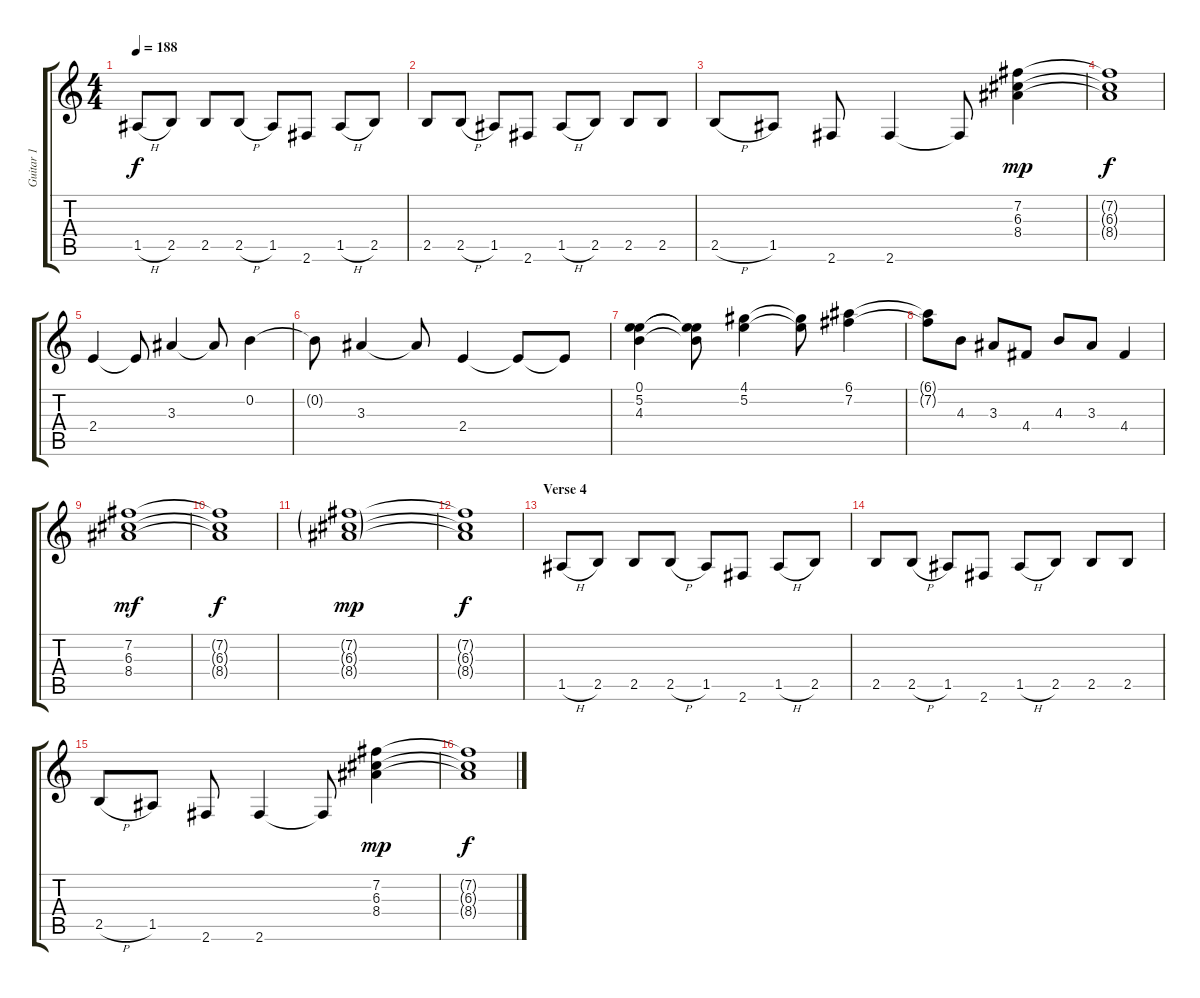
\track ("Guitar 1" "Guitar 1") {instrument distortionguitar}
\staff {score tabs}
\tuning (E4 B3 G3 D3 A2 E2) {hide}
\ts (4 4)
\tempo 188
\clef g2
\ks c
1.5{h}.8{dy f} 2.5.8 2.5.8 2.5{h}.8 1.5.8 2.6.8 1.5{h}.8 2.5.8 |
2.5.8 2.5{h}.8 1.5.8 2.6.8 1.5{h}.8 2.5.8 2.5.8 2.5.8 |
2.5{h}.8 1.5.8 2.6.8 2.6.4 2.6{t}.8 (7.2 6.3 8.4).4{dy mp} |
(7.2{t} 6.3{t} 8.4{t}).1{dy f} |
2.4.4 2.4{t}.8 3.3.4 3.3{t}.8 0.2.4 |
0.2{t}.8 3.3.4 3.3{t}.8 2.4.4 2.4{t}.8 2.4{t}.8 |
(0.1 5.2 4.3).4 (0.1{t} 5.2{t} 4.3{t}).8 (4.1 5.2).4 (4.1{t} 5.2{t}).8 (6.1 7.2).4 |
(6.1{t} 7.2{t}).8 4.3.8 3.3.8 4.4.8 4.3.8 3.3.8 4.4.4 |
(7.2 6.3 8.4).1{dy mf} |
(7.2{t} 6.3{t} 8.4{t}).1{dy f} |
(7.2{g} 6.3{g} 8.4{g}).1{dy mp} |
(7.2{t} 6.3{t} 8.4{t}).1{dy f} |
\section ("" "Verse 4")
1.5{h}.8 2.5.8 2.5.8 2.5{h}.8 1.5.8 2.6.8 1.5{h}.8 2.5.8 |
2.5.8 2.5{h}.8 1.5.8 2.6.8 1.5{h}.8 2.5.8 2.5.8 2.5.8 |
2.5{h}.8 1.5.8 2.6.8 2.6.4 2.6{t}.8 (7.2 6.3 8.4).4{dy mp} |
(7.2{t} 6.3{t} 8.4{t}).1{dy f}
